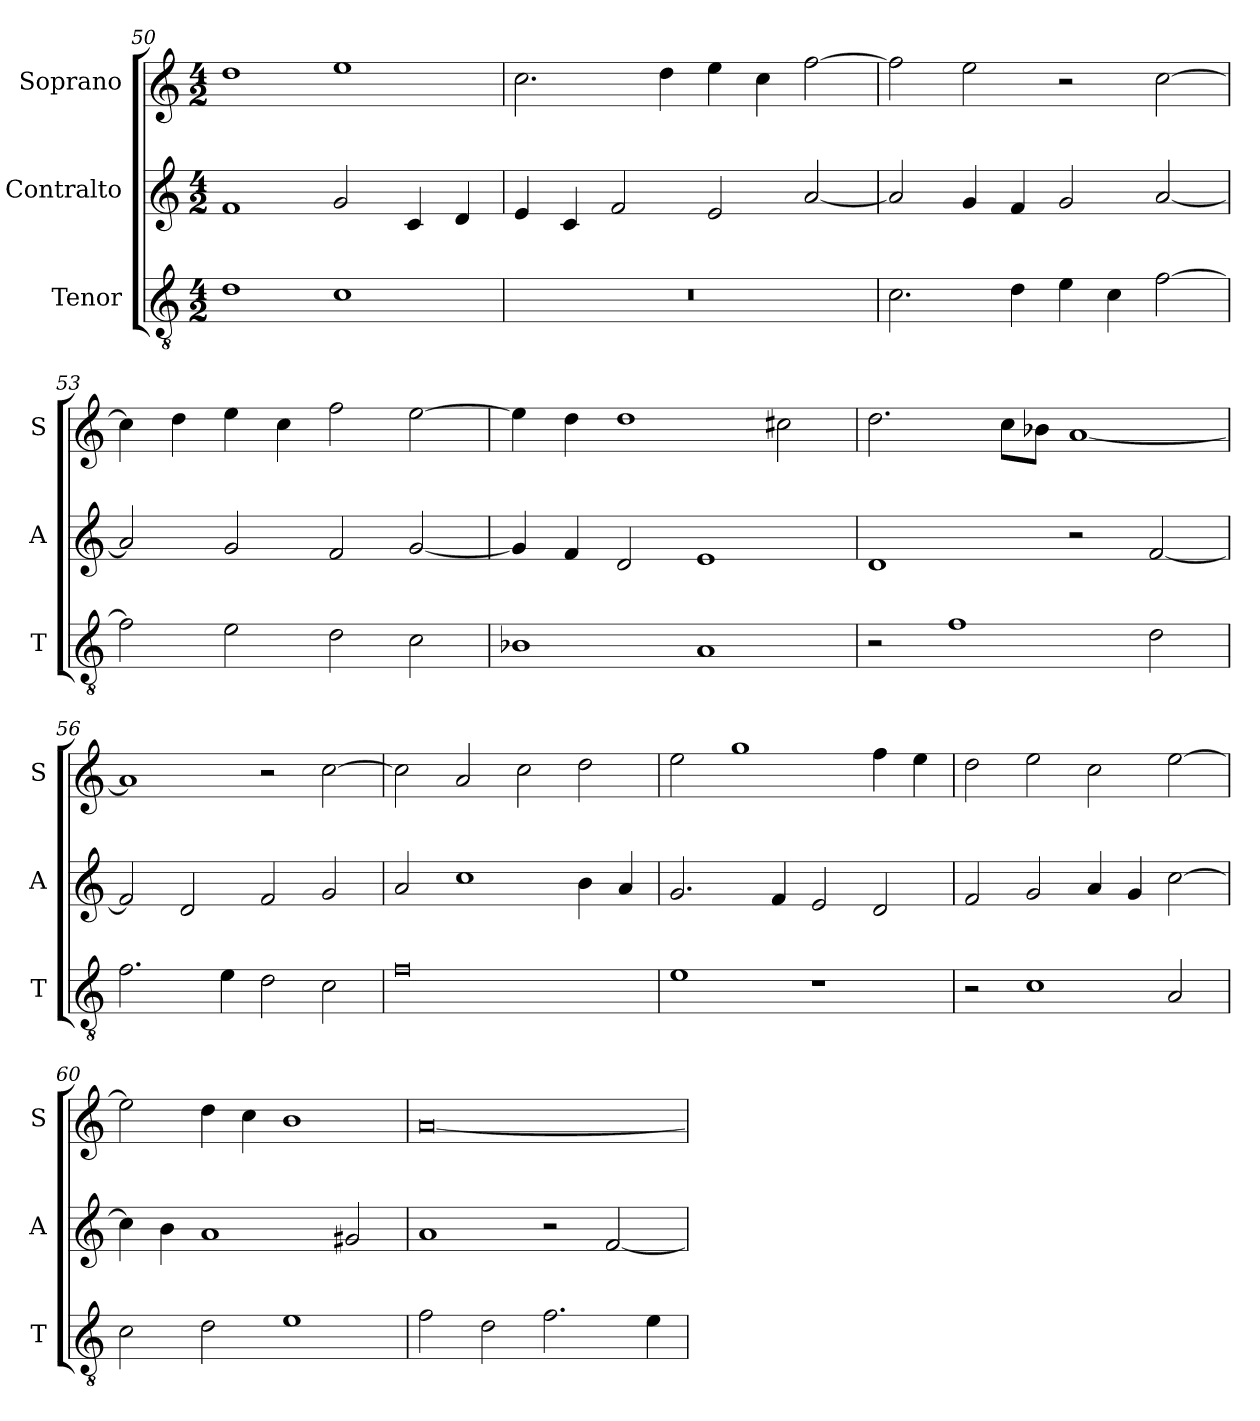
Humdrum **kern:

**kern	**kern	**kern
*part3	*part2	*part1
*staff3	*staff2	*staff1
*I"Tenor	*I"Contralto	*I"Soprano
*I'T	*I'A	*I'S
*clefGv2	*clefG2	*clefG2
*k[]	*k[]	*k[]
*A:aeo	*A:aeo	*A:aeo
*M4/2	*M4/2	*M4/2
=50	=50	=50
1d	1f	1dd
1c	2g	1ee
.	4c	.
.	4d	.
=51	=51	=51
0r	4e	2.cc
.	4c	.
.	2f	.
.	.	4dd
.	2e	4ee
.	.	4cc
.	[2a	[2ff
=52	=52	=52
2.c	2a]	2ff]
.	4g	2ee
4d	4f	.
4e	2g	2r
4c	.	.
[2f	[2a	[2cc
=53	=53	=53
2f]	2a]	4cc]
.	.	4dd
2e	2g	4ee
.	.	4cc
2d	2f	2ff
2c	[2g	[2ee
=54	=54	=54
1B-X	4g]	4ee]
.	4f	4dd
.	2d	1dd
1A	1e	.
.	.	2cc#X
=55	=55	=55
2r	1d	2.dd
1f	.	.
.	.	8cc\L
.	.	8b-X\J
.	2r	[1a
2d	[2f	.
=56	=56	=56
2.f	2f]	1a]
.	2d	.
4e	.	.
2d	2f	2r
2c	2g	[2cc
=57	=57	=57
0f	2a	2cc]
.	1cc	2a
.	.	2cc
.	4b	2dd
.	4a	.
=58	=58	=58
1e	2.g	2ee
.	.	1gg
.	4f	.
1r	2e	.
.	2d	4ff
.	.	4ee
=59	=59	=59
2r	2f	2dd
1c	2g	2ee
.	4a	2cc
.	4g	.
2A	[2cc	[2ee
=60	=60	=60
2c	4cc]	2ee]
.	4b	.
2d	1a	4dd
.	.	4cc
1e	.	1b
.	2g#X	.
=61	=61	=61
2f	1a	[0a
2d	.	.
2.f	2r	.
.	[2f	.
4e	.	.
=	=	=
*-	*-	*-
